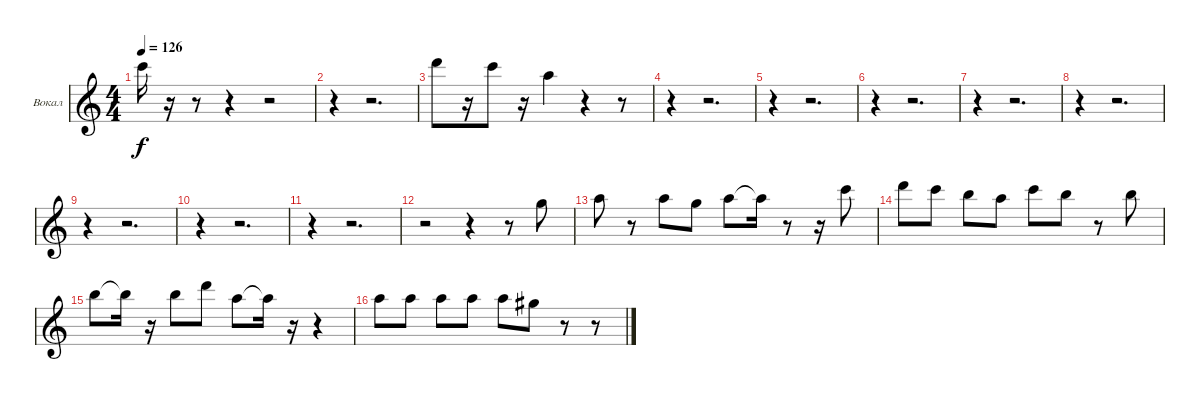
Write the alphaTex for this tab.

\bracketExtendMode groupsimilarinstruments
\firstSystemTrackNameOrientation horizontal
\otherSystemsTrackNameOrientation horizontal
\track ("Вокал" "Вокал") {instrument accordion}
\staff {score}
\tuning (E4 B3 G3 D3 A2 E2)
\displaytranspose 12
\ts (4 4)
\tempo 126
\clef g2
\ks c
8.1{t}.16{dy f} r.16 r.8 r.4 r.2 |
r.4 r.2{d} |
10.1.8 r.16 8.1.8 r.16 5.1.4 r.4 r.8 |
r.4 r.2{d} |
r.4 r.2{d} |
r.4 r.2{d} |
r.4 r.2{d} |
r.4 r.2{d} |
r.4 r.2{d} |
r.4 r.2{d} |
r.4 r.2{d} |
r.2 r.4 r.8 3.1.8 |
5.1.8 r.8 5.1.8 3.1.8 5.1.8 5.1{t}.16 r.8 r.16 8.1.8 |
10.1.8 8.1.8 7.1.8 5.1.8 8.1.8 7.1.8 r.8 7.1.8 |
7.1.8 7.1{t}.16 r.16 7.1.8 10.1.8 5.1.8 5.1{t}.16 r.16 r.4 |
5.1.8 5.1.8 5.1.8 5.1.8 5.1.8 4.1.8 r.8 r.8
